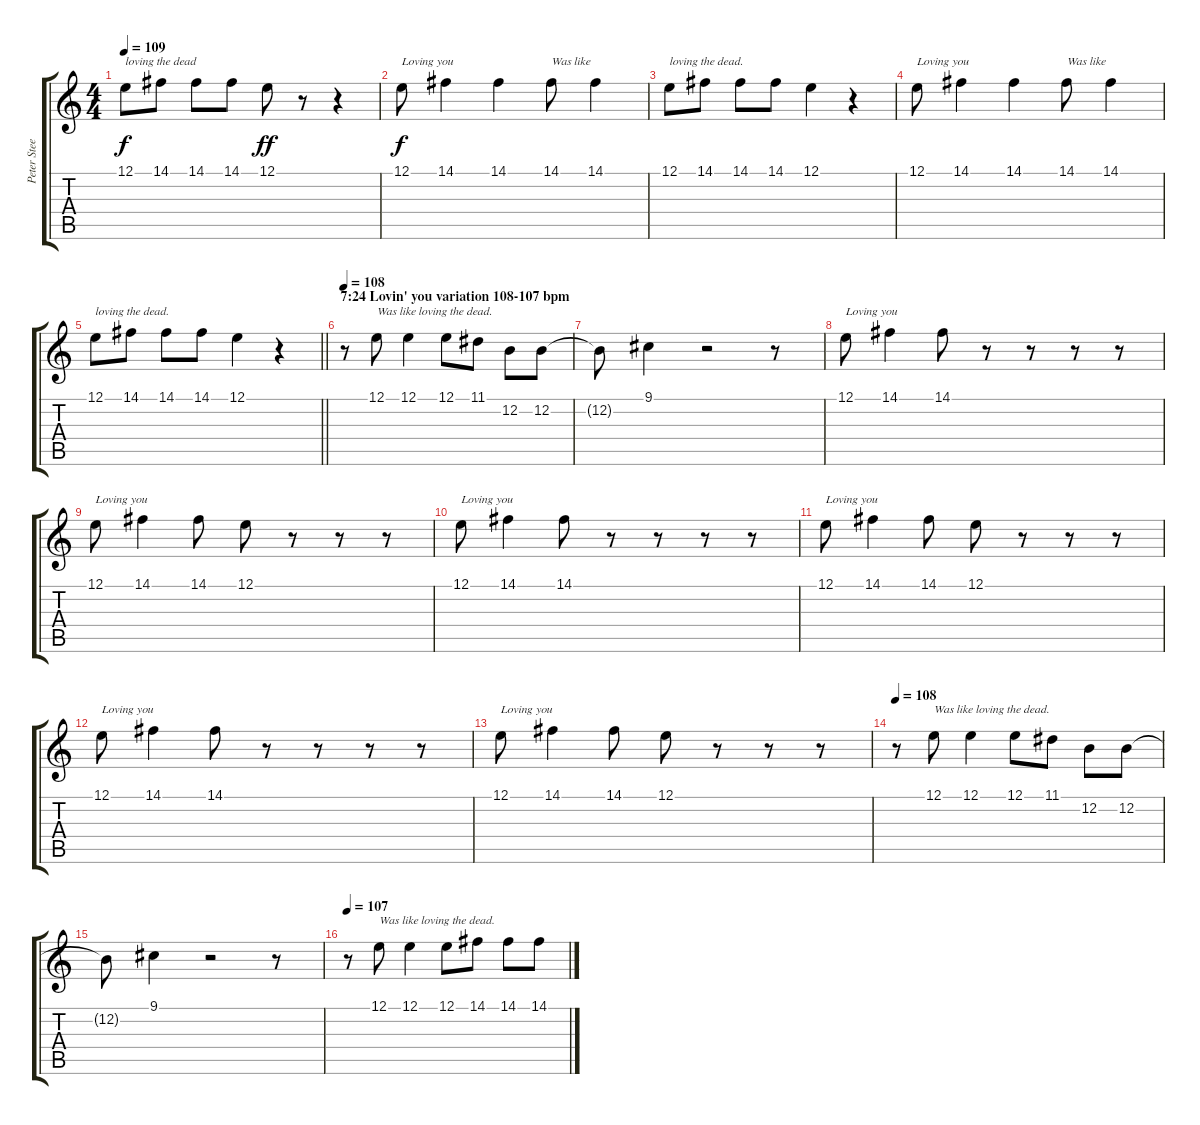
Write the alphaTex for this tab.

\track ("Peter Steele R.I.P. (Vocals) + Tempi" "Peter Stee") {instrument synthvoice}
\staff {score tabs}
\tuning (E4 B3 G3 D3 A2 E2) {hide}
\ts (4 4)
\tempo 109
\clef g2
\ks c
12.1.8{txt "loving the dead" dy f} 14.1.8 14.1.8 14.1.8 12.1.8{dy ff} r.8 r.4 |
12.1.8{txt "Loving you" dy f} 14.1.4 14.1.4 14.1.8{txt "Was like"} 14.1.4 |
12.1.8{txt "loving the dead."} 14.1.8 14.1.8 14.1.8 12.1.4 r.4 |
12.1.8{txt "Loving you"} 14.1.4 14.1.4 14.1.8{txt "Was like"} 14.1.4 |
\barLineRight lightlight
12.1.8{txt "loving the dead."} 14.1.8 14.1.8 14.1.8 12.1.4 r.4 |
\section ("" "7:24 Lovin' you variation 108-107 bpm")
\tempo 108
r.8 12.1.8{txt "Was like loving the dead."} 12.1.4 12.1.8 11.1.8 12.2.8 12.2.8 |
12.2{t}.8 9.1.4 r.2 r.8 |
12.1.8{txt "Loving you"} 14.1.4 14.1.8 r.8 r.8 r.8 r.8 |
12.1.8{txt "Loving you"} 14.1.4 14.1.8 12.1.8 r.8 r.8 r.8 |
12.1.8{txt "Loving you"} 14.1.4 14.1.8 r.8 r.8 r.8 r.8 |
12.1.8{txt "Loving you"} 14.1.4 14.1.8 12.1.8 r.8 r.8 r.8 |
12.1.8{txt "Loving you"} 14.1.4 14.1.8 r.8 r.8 r.8 r.8 |
12.1.8{txt "Loving you"} 14.1.4 14.1.8 12.1.8 r.8 r.8 r.8 |
\tempo 108
r.8 12.1.8{txt "Was like loving the dead."} 12.1.4 12.1.8 11.1.8 12.2.8 12.2.8 |
12.2{t}.8 9.1.4 r.2 r.8 |
\tempo 107
r.8 12.1.8{txt "Was like loving the dead."} 12.1.4 12.1.8 14.1.8 14.1.8 14.1.8
